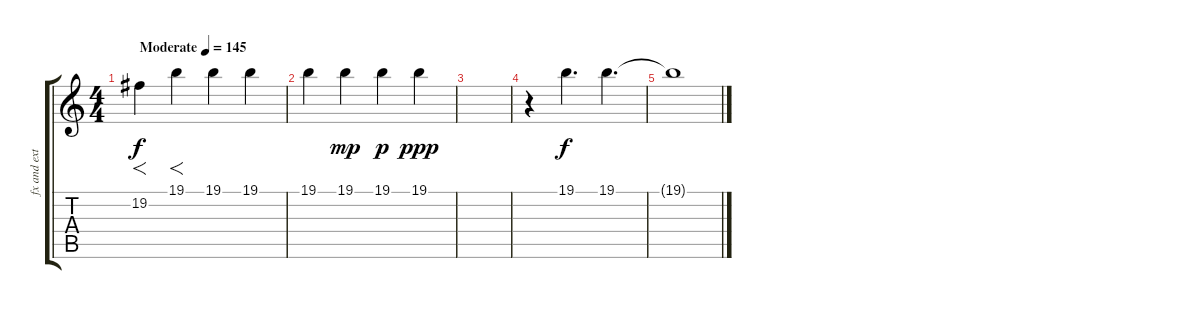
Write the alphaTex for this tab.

\track ("fx and extra" "fx and ext") {instrument pad2warm}
\staff {score tabs}
\tuning (E4 B3 G3 D3 A2 E2) {hide}
\ts (4 4)
\tempo (145 "Moderate")
\clef g2
\ks c
19.2.4{f dy f instrument pad2warm} 19.1.4{f} 19.1.4 19.1.4 |
19.1.4 19.1.4{dy mp} 19.1.4{dy p} 19.1.4{dy ppp} |
|
r.4 19.1.4{d dy f} 19.1.4{d} |
19.1{t}.1
